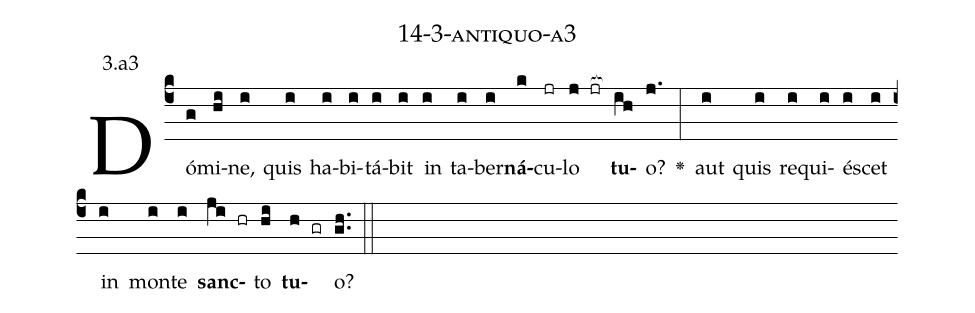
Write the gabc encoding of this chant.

name: 14-3-antiquo-a3;
annotation: 3.a3;
%%
(c4)Dó(g)mi(hi)ne,(i) quis(i) ha(i)bi(i)tá(i)bit(i) in(i) ta(i)ber(i)<b>ná</b>(k)cu(jr)lo(j jr[ocb:1{]) <b>tu</b>(ih[ocb:0}])o?(j.) <v>\greheightstar</v>(:) aut(i) quis(i) re(i)qui(i)é(i)scet(i) in(i) mon(i)te(i) <b>sanc</b>(ji hr)to(hi) <b>tu</b>(h gr)o?(gh..) (::)


%E(i) u(i) o(ji) u(hi) a(h) e.(gh..) (::)
